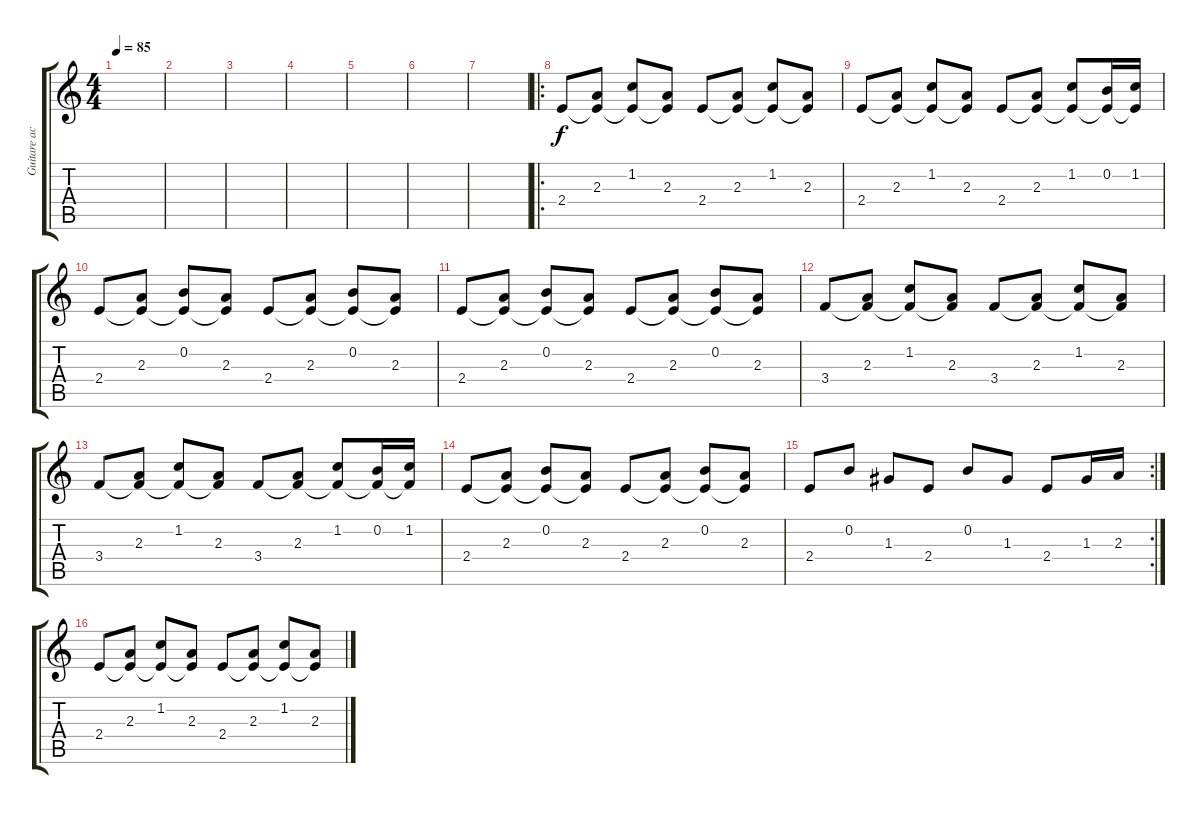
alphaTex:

\track ("Guitare accoustique" "Guitare ac") {instrument acousticguitarsteel}
\staff {score tabs}
\tuning (E4 B3 G3 D3 A2 E2) {hide}
\ts (4 4)
\tempo 85
\clef g2
\ks c
|
|
|
|
|
|
|
\ro
2.4.8 (2.3 2.4{t}).8 (1.2 2.4{t}).8 (2.3 2.4{t}).8 2.4.8 (2.3 2.4{t}).8 (1.2 2.4{t}).8 (2.3 2.4{t}).8 |
2.4.8 (2.3 2.4{t}).8 (1.2 2.4{t}).8 (2.3 2.4{t}).8 2.4.8 (2.3 2.4{t}).8 (1.2 2.4{t}).8 (0.2 2.4{t}).16 (1.2 2.4{t}).16 |
2.4.8 (2.3 2.4{t}).8 (0.2 2.4{t}).8 (2.3 2.4{t}).8 2.4.8 (2.3 2.4{t}).8 (0.2 2.4{t}).8 (2.3 2.4{t}).8 |
2.4.8 (2.3 2.4{t}).8 (0.2 2.4{t}).8 (2.3 2.4{t}).8 2.4.8 (2.3 2.4{t}).8 (0.2 2.4{t}).8 (2.3 2.4{t}).8 |
3.4.8 (2.3 3.4{t}).8 (1.2 3.4{t}).8 (2.3 3.4{t}).8 3.4.8 (2.3 3.4{t}).8 (1.2 3.4{t}).8 (2.3 3.4{t}).8 |
3.4.8 (2.3 3.4{t}).8 (1.2 3.4{t}).8 (2.3 3.4{t}).8 3.4.8 (2.3 3.4{t}).8 (1.2 3.4{t}).8 (0.2 3.4{t}).16 (1.2 3.4{t}).16 |
2.4.8 (2.3 2.4{t}).8 (0.2 2.4{t}).8 (2.3 2.4{t}).8 2.4.8 (2.3 2.4{t}).8 (0.2 2.4{t}).8 (2.3 2.4{t}).8 |
\rc 2
2.4.8 0.2.8 1.3.8 2.4.8 0.2.8 1.3.8 2.4.8 1.3.16 2.3.16 |
2.4.8 (2.3 2.4{t}).8 (1.2 2.4{t}).8 (2.3 2.4{t}).8 2.4.8 (2.3 2.4{t}).8 (1.2 2.4{t}).8 (2.3 2.4{t}).8
